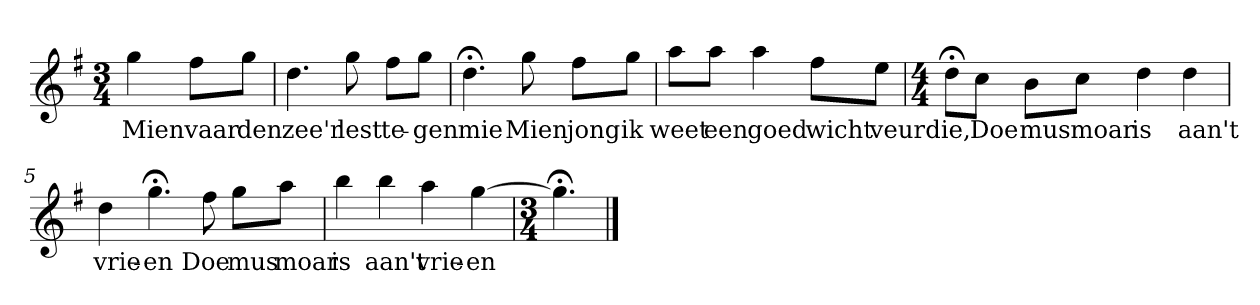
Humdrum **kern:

**kern	**text
*part1	*part1
*staff1	*staff1
*k[f#]	*
*G:	*
*M3/4	*
*MM120	*
=	=
4gg	Mien
8ff#L	vaar
8ggJ	den
=1	=1
4.dd	zee'r
8gg	lest
8ff#L	te-
8ggJ	-gen
=2	=2
4.dd;<	mie
8gg	Mien
8ff#L	jong
8ggJ	ik
=3	=3
8aaL	weet
8aaJ	een
4aa	goed
8ff#L	wicht
8eeJ	veur
=4	=4
*M4/4	*
8dd;<L	die,
8ccJ	Doe
8bL	mus
8ccJ	moar
4dd	is
4dd	aan't
=5	=5
4dd	vrie-
4.gg;<	-en
8ff#	Doe
8ggL	mus
8aaJ	moar
=6	=6
4bb	is
4bb	aan't
4aa	vrie-
[4gg	-en
=7	=7
*M3/4	*
4.gg;<]	.
==	==
*-	*-
